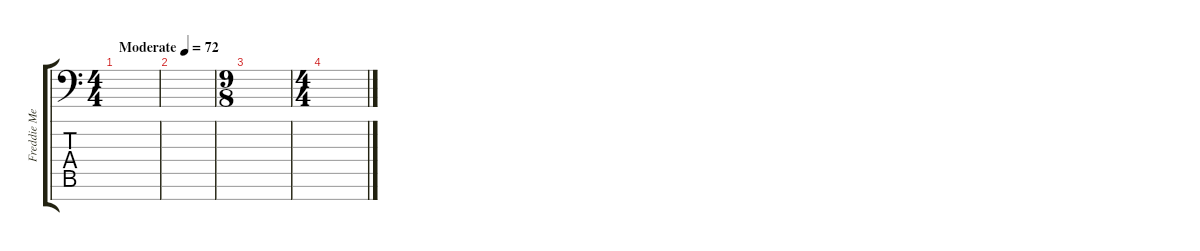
\track ("Freddie Mercury - Bechstein Co" "Freddie Me") {instrument overdrivenguitar}
\staff {score tabs}
\tuning (G2 D2 A1 E1 B0 C-1 C-1) {hide}
\ts (4 4)
\tempo (72 "Moderate")
\clef f4
\ks c
|
|
\ts (9 8)
|
\ts (4 4)
